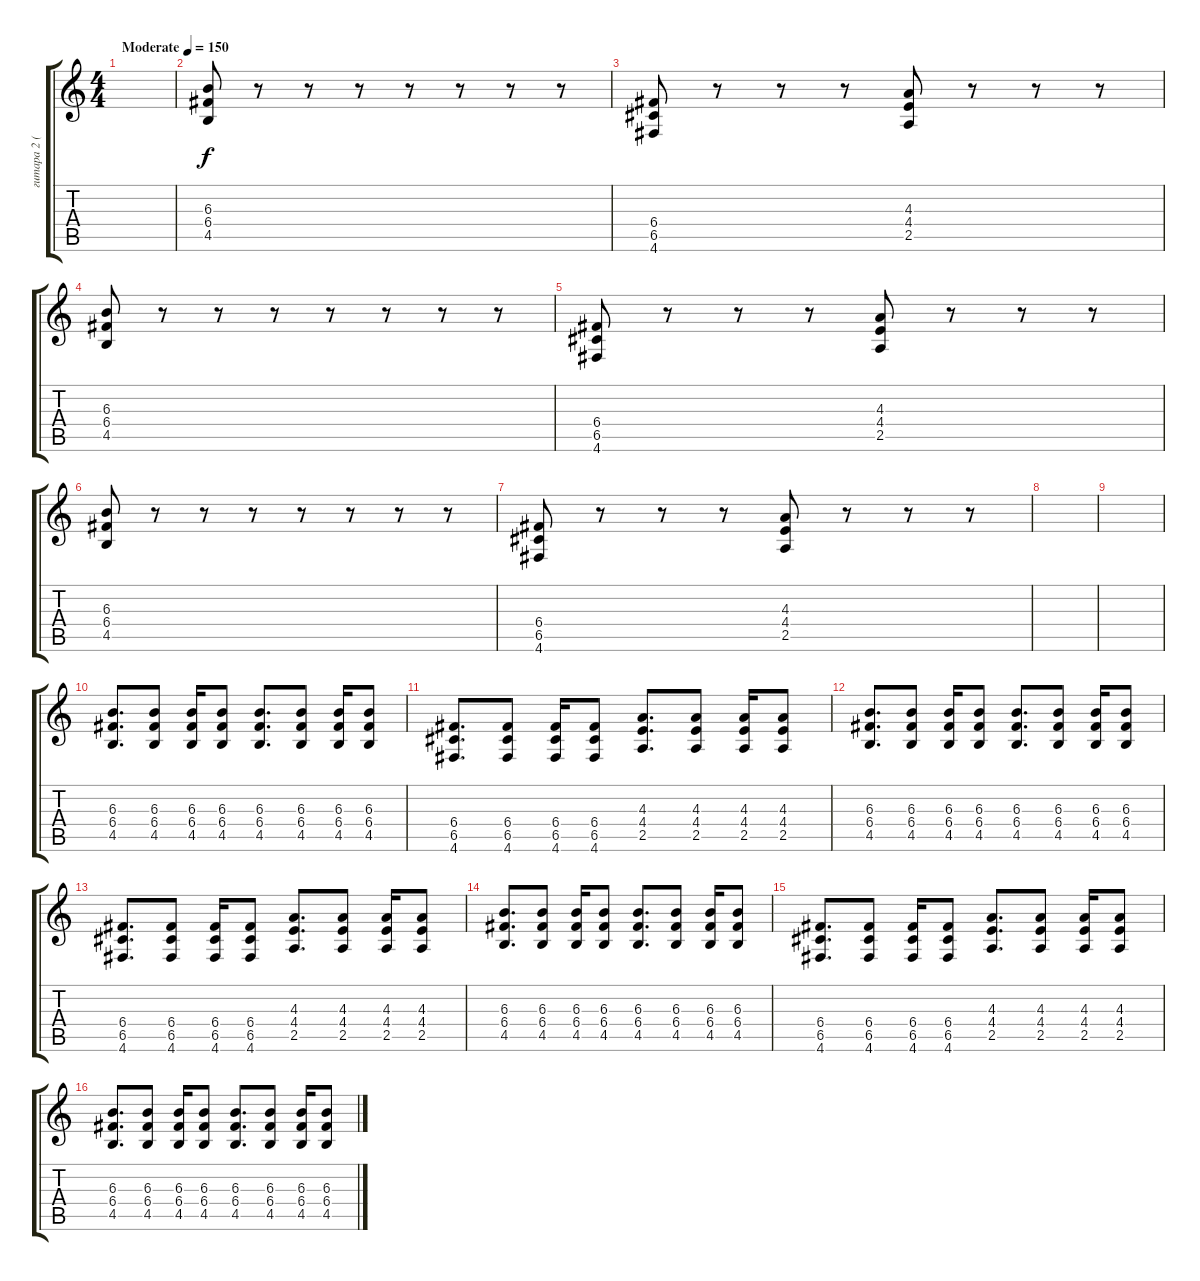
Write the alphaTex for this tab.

\track ("гитара 2 (панорама)" "гитара 2 (") {instrument distortionguitar}
\staff {score tabs}
\tuning (D4 A3 F3 C3 G2 D2) {hide}
\ts (4 4)
\tempo (150 "Moderate")
\clef g2
\ks c
|
(6.3 6.4 4.5).8 r.8 r.8 r.8 r.8 r.8 r.8 r.8 |
(6.4 6.5 4.6).8 r.8 r.8 r.8 (4.3 4.4 2.5).8 r.8 r.8 r.8 |
(6.3 6.4 4.5).8 r.8 r.8 r.8 r.8 r.8 r.8 r.8 |
(6.4 6.5 4.6).8 r.8 r.8 r.8 (4.3 4.4 2.5).8 r.8 r.8 r.8 |
(6.3 6.4 4.5).8 r.8 r.8 r.8 r.8 r.8 r.8 r.8 |
(6.4 6.5 4.6).8 r.8 r.8 r.8 (4.3 4.4 2.5).8 r.8 r.8 r.8 |
|
|
(6.3 6.4 4.5).8{d} (6.3 6.4 4.5).8 (6.3 6.4 4.5).16 (6.3 6.4 4.5).8 (6.3 6.4 4.5).8{d} (6.3 6.4 4.5).8 (6.3 6.4 4.5).16 (6.3 6.4 4.5).8 |
(6.4 6.5 4.6).8{d} (6.4 6.5 4.6).8 (6.4 6.5 4.6).16 (6.4 6.5 4.6).8 (4.3 4.4 2.5).8{d} (4.3 4.4 2.5).8 (4.3 4.4 2.5).16 (4.3 4.4 2.5).8 |
(6.3 6.4 4.5).8{d} (6.3 6.4 4.5).8 (6.3 6.4 4.5).16 (6.3 6.4 4.5).8 (6.3 6.4 4.5).8{d} (6.3 6.4 4.5).8 (6.3 6.4 4.5).16 (6.3 6.4 4.5).8 |
(6.4 6.5 4.6).8{d} (6.4 6.5 4.6).8 (6.4 6.5 4.6).16 (6.4 6.5 4.6).8 (4.3 4.4 2.5).8{d} (4.3 4.4 2.5).8 (4.3 4.4 2.5).16 (4.3 4.4 2.5).8 |
(6.3 6.4 4.5).8{d} (6.3 6.4 4.5).8 (6.3 6.4 4.5).16 (6.3 6.4 4.5).8 (6.3 6.4 4.5).8{d} (6.3 6.4 4.5).8 (6.3 6.4 4.5).16 (6.3 6.4 4.5).8 |
(6.4 6.5 4.6).8{d} (6.4 6.5 4.6).8 (6.4 6.5 4.6).16 (6.4 6.5 4.6).8 (4.3 4.4 2.5).8{d} (4.3 4.4 2.5).8 (4.3 4.4 2.5).16 (4.3 4.4 2.5).8 |
(6.3 6.4 4.5).8{d} (6.3 6.4 4.5).8 (6.3 6.4 4.5).16 (6.3 6.4 4.5).8 (6.3 6.4 4.5).8{d} (6.3 6.4 4.5).8 (6.3 6.4 4.5).16 (6.3 6.4 4.5).8
